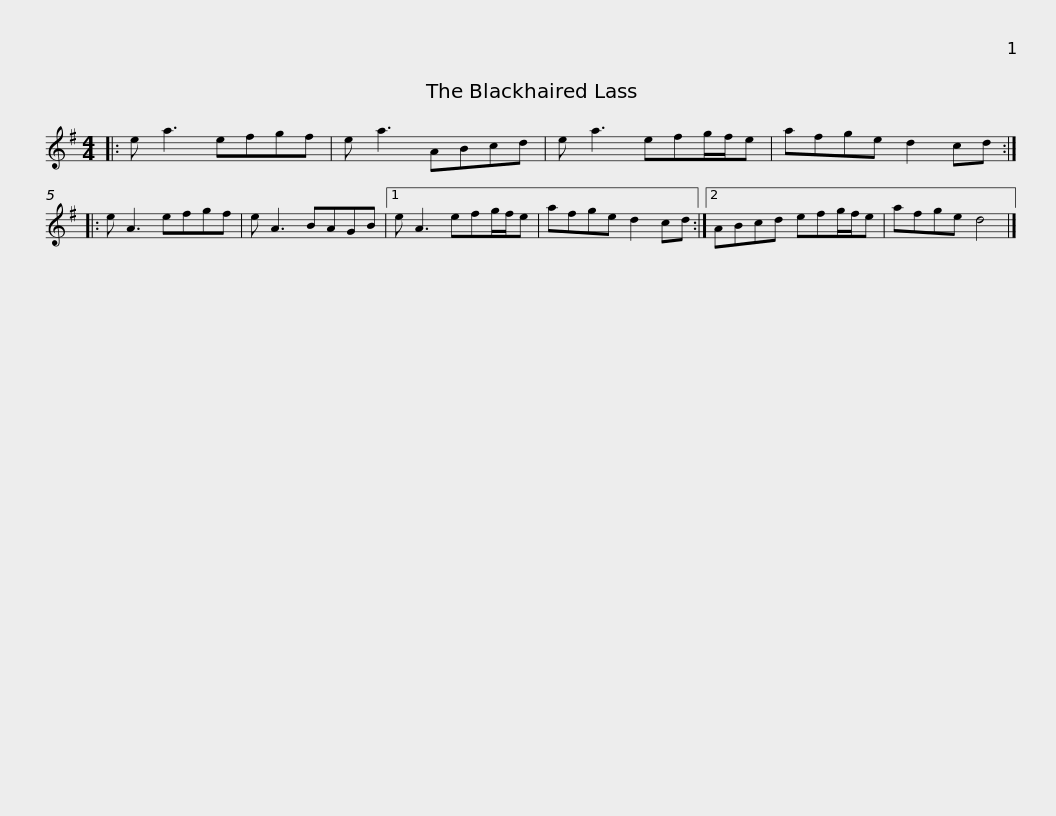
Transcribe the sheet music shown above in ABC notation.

X:1
L:1/8
M:4/4
I:linebreak $
K:G
V:1 treble
V:1
|: e a3 efgf | e a3 ABcd | e a3 efg/f/e | afge d2 cd :: e A3 efgf | %5
 e A3 BAGB |1$ e A3 efg/f/e | afge d2 cd :|2 ABcd efg/f/e | afge d4 |] %10
